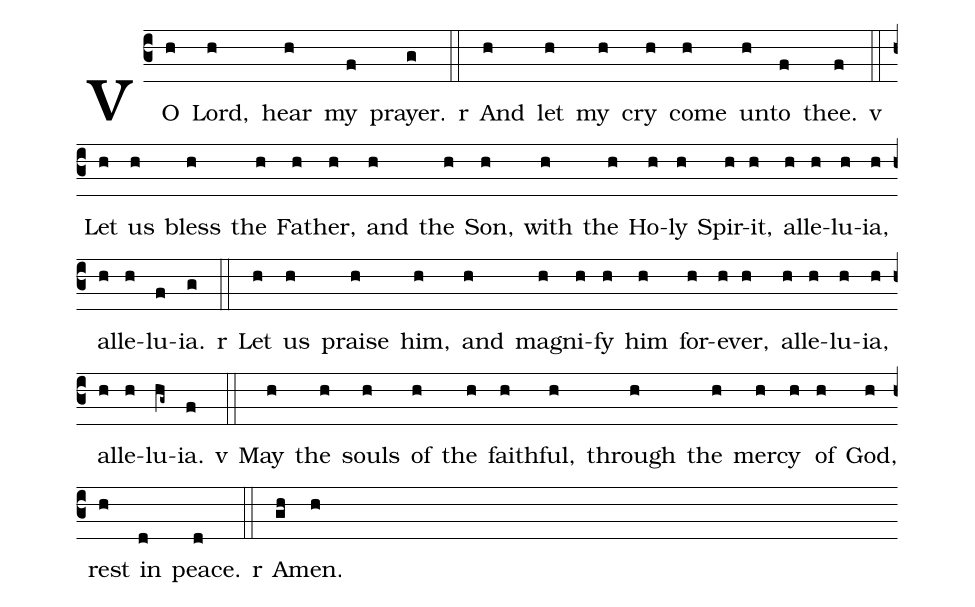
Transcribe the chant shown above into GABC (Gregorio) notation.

%%
(c3) <sp>v</sp> O(h) Lord,(h) hear(h) my(f) prayer.(g)
<sp>r</sp>(::) And(h) let(h) my(h) cry(h) come(h) un(h)to(f) thee.(f)
<sp>v</sp>(::) Let(h) us(h) bless(h) the(h) Fa(h)ther,(h) and(h) the(h) Son,(h) with(h) the(h) Ho(h)ly(h) Spir(h)it,(h) al(h)le(h)lu(h)ia,(h) al(h)le(h)lu(f)ia.(g)
<sp>r</sp>(::) Let(h) us(h) praise(h) him,(h) and(h) mag(h)ni(h)fy(h) him(h) for(h)ev(h)er,(h) al(h)le(h)lu(h)ia,(h) al(h)le(h)lu(hg~)ia.(f)
<sp>v</sp>(::) May(h) the(h) souls(h) of(h) the(h) faith(h)ful,(h) through(h) the(h) mer(h)cy(h) of(h) God,(h) rest(h) in(d) peace.(d)
<sp>r</sp>(::) A(gh)men.(h)
